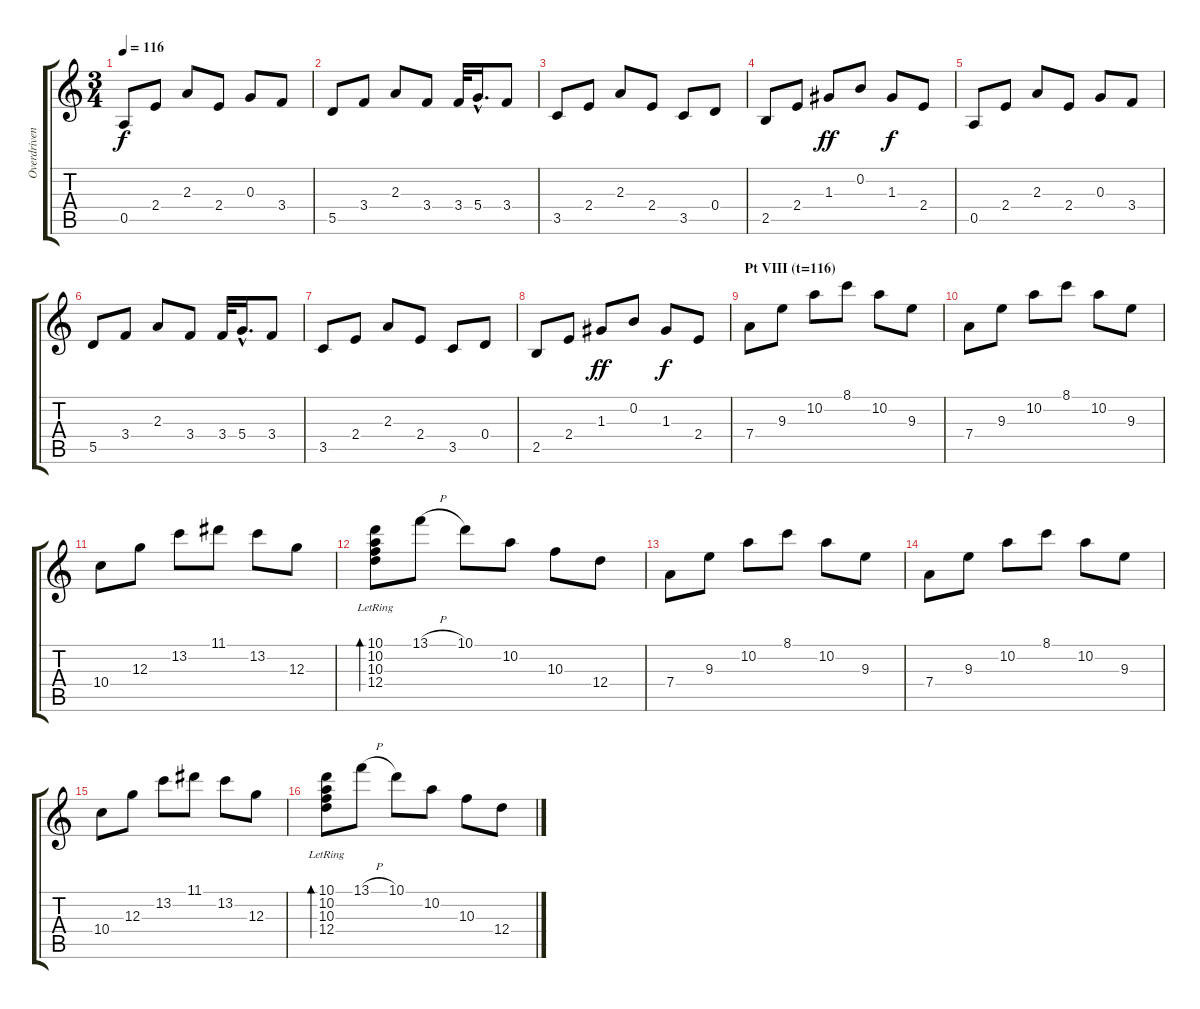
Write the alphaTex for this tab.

\track ("Overdriven Guitar II" "Overdriven") {instrument overdrivenguitar}
\staff {score tabs}
\tuning (E4 B3 G3 D3 A2 E2) {hide}
\ts (3 4)
\tempo 116
\clef g2
\ks c
0.5.8{dy f instrument acousticguitarsteel} 2.4.8 2.3.8 2.4.8 0.3.8 3.4.8 |
5.5.8 3.4.8 2.3.8 3.4.8 3.4.32 5.4{hac}.16{d} 3.4.8 |
3.5.8 2.4.8 2.3.8 2.4.8 3.5.8 0.4.8 |
2.5.8 2.4.8 1.3.8{dy ff} 0.2.8 1.3.8{dy f} 2.4.8 |
0.5.8 2.4.8{instrument acousticguitarsteel} 2.3.8 2.4.8 0.3.8 3.4.8 |
5.5.8 3.4.8 2.3.8 3.4.8 3.4.32 5.4{hac}.16{d} 3.4.8 |
3.5.8 2.4.8 2.3.8 2.4.8 3.5.8 0.4.8 |
2.5.8 2.4.8 1.3.8{dy ff} 0.2.8 1.3.8{dy f} 2.4.8 |
\section ("" "Pt VIII (t=116)")
7.4.8{balance 8 instrument acousticguitarsteel} 9.3.8 10.2.8 8.1.8 10.2.8 9.3.8 |
7.4.8 9.3.8 10.2.8 8.1.8 10.2.8 9.3.8 |
10.4.8 12.3.8 13.2.8 11.1.8 13.2.8 12.3.8 |
(10.1 10.2 10.3{lr} 12.4{lr}).8{bd 240 instrument acousticguitarsteel} 13.1{h}.8 10.1.8 10.2.8 10.3.8 12.4.8 |
7.4.8{balance 8 instrument acousticguitarsteel} 9.3.8 10.2.8 8.1.8 10.2.8 9.3.8 |
7.4.8 9.3.8 10.2.8 8.1.8 10.2.8 9.3.8 |
10.4.8 12.3.8 13.2.8 11.1.8 13.2.8 12.3.8 |
(10.1 10.2 10.3{lr} 12.4{lr}).8{bd 240 instrument acousticguitarsteel} 13.1{h}.8 10.1.8 10.2.8 10.3.8 12.4.8
